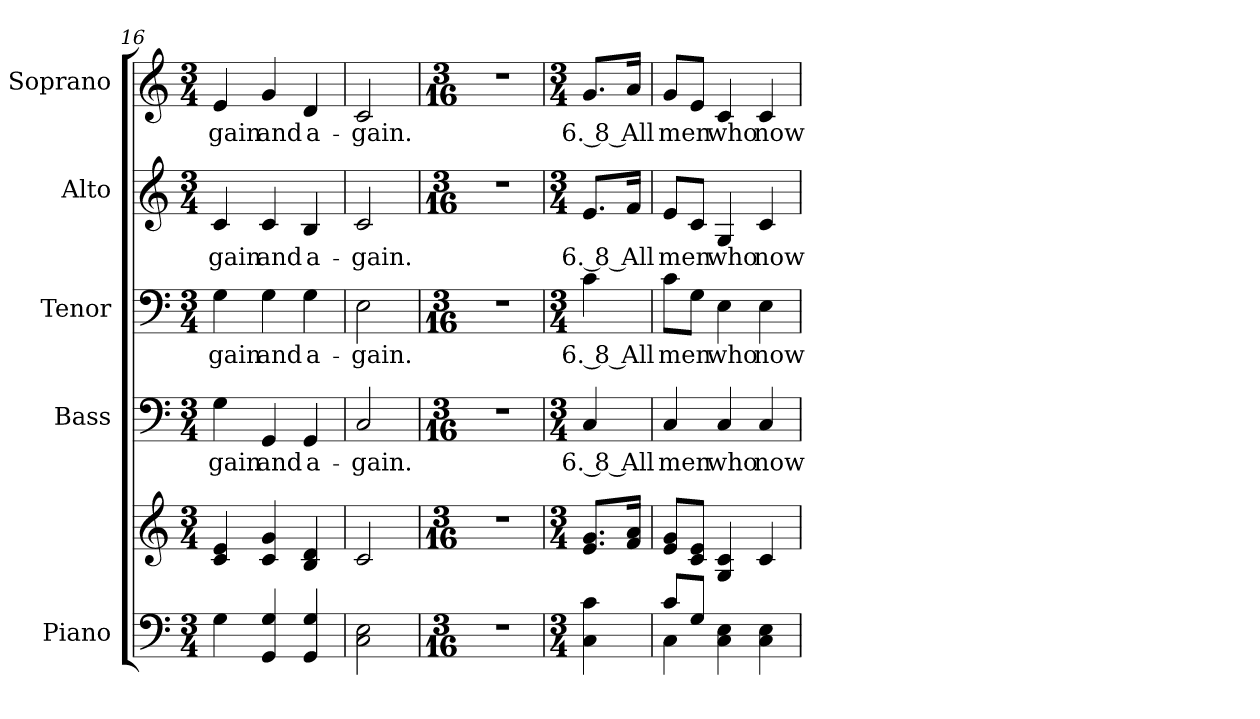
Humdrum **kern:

**kern	**kern	**kern	**text	**kern	**text	**kern	**text	**kern	**text
*part5	*part5	*part4	*part4	*part3	*part3	*part2	*part2	*part1	*part1
*staff6	*staff5	*staff4	*staff4	*staff3	*staff3	*staff2	*staff2	*staff1	*staff1
*I"Piano	*	*I"Bass	*	*I"Tenor	*	*I"Alto	*	*I"Soprano	*
*I'Pno.	*	*I'B.	*	*I'T.	*	*I'A.	*	*I'S.	*
!!LO:PB:g=z
*clefF4	*clefG2	*clefF4	*	*clefF4	*	*clefG2	*	*clefG2	*
*k[]	*k[]	*k[]	*	*k[]	*	*k[]	*	*k[]	*
*C:	*C:	*C:	*	*C:	*	*C:	*	*C:	*
*M3/4	*M3/4	*M3/4	*	*M3/4	*	*M3/4	*	*M3/4	*
=16	=16	=16	=16	=16	=16	=16	=16	=16	=16
!	!	!	!LO:LY:b:color=#000000	!	!	!	!	!	!
!	!	!	!	!	!LO:LY:b:color=#000000	!	!	!	!
!	!	!	!	!	!	!	!LO:LY:b:color=#000000	!	!
!	!	!	!	!	!	!	!	!	!LO:LY:b:color=#000000
4Gi\	4ci/ 4ei	4Gi\	-gain	4Gi\	-gain	4ci/	-gain	4ei/	-gain
!	!	!	!LO:LY:b:color=#000000	!	!	!	!	!	!
!	!	!	!	!	!LO:LY:b:color=#000000	!	!	!	!
!	!	!	!	!	!	!	!LO:LY:b:color=#000000	!	!
!	!	!	!	!	!	!	!	!	!LO:LY:b:color=#000000
4GGi/ 4Gi	4ci/ 4gi	4GGi/	and	4Gi\	and	4ci/	and	4gi/	and
!	!	!	!LO:LY:b:color=#000000	!	!	!	!	!	!
!	!	!	!	!	!LO:LY:b:color=#000000	!	!	!	!
!	!	!	!	!	!	!	!LO:LY:b:color=#000000	!	!
!	!	!	!	!	!	!	!	!	!LO:LY:b:color=#000000
4GGi/ 4Gi	4Bi/ 4di	4GGi/	a-	4Gi\	a-	4Bi/	a-	4di/	a-
=17	=17	=17	=17	=17	=17	=17	=17	=17	=17
!	!	!	!LO:LY:b:color=#000000	!	!	!	!	!	!
!	!	!	!	!	!LO:LY:b:color=#000000	!	!	!	!
!	!	!	!	!	!	!	!LO:LY:b:color=#000000	!	!
!	!	!	!	!	!	!	!	!	!LO:LY:b:color=#000000
2Ci\ 2Ei	2ci/	2Ci/	-gain.	2Ei\	-gain.	2ci/	-gain.	2ci/	-gain.
!!LO:PB:g=z
=18	=18	=18	=18	=18	=18	=18	=18	=18	=18
*M3/16	*M3/16	*M3/16	*	*M3/16	*	*M3/16	*	*M3/16	*
!LO:N:vis=1	!LO:N:vis=1	!LO:N:vis=1	!	!LO:N:vis=1	!	!LO:N:vis=1	!	!LO:N:vis=1	!
8.r	8.r	8.r	.	8.r	.	8.r	.	8.r	.
=19	=19	=19	=19	=19	=19	=19	=19	=19	=19
*M3/4	*M3/4	*M3/4	*	*M3/4	*	*M3/4	*	*M3/4	*
!	!	!	!LO:LY:b:color=#000000	!	!	!	!	!	!
!	!	!	!	!	!LO:LY:b:color=#000000	!	!	!	!
!	!	!	!	!	!	!	!LO:LY:b:color=#000000	!	!
!	!	!	!	!	!	!	!	!	!LO:LY:b:color=#000000
4Ci\ 4ci	8.ei/ 8.giL	4Ci/	6. 8 All	4ci\	6. 8 All	8.ei/L	6. 8 All	8.gi/L	6. 8 All
.	16fi/ 16aiJk	.	.	.	.	16fi/Jk	.	16ai/Jk	.
=20	=20	=20	=20	=20	=20	=20	=20	=20	=20
*^	*	*	*	*	*	*	*	*	*
!	!	!	!	!LO:LY:b:color=#000000	!	!	!	!	!	!
!	!	!	!	!	!	!LO:LY:b:color=#000000	!	!	!	!
!	!	!	!	!	!	!	!	!LO:LY:b:color=#000000	!	!
!	!	!	!	!	!	!	!	!	!	!LO:LY:b:color=#000000
8ci/L	4Ci\	8ei/ 8giL	4Ci/	men	8ci\L	men	8ei/L	men	8gi/L	men
8Gi/J	.	8ci/ 8eiJ	.	.	8Gi\J	.	8ci/J	.	8ei/J	.
!	!	!	!	!LO:LY:b:color=#000000	!	!	!	!	!	!
!	!	!	!	!	!	!LO:LY:b:color=#000000	!	!	!	!
!	!	!	!	!	!	!	!	!LO:LY:b:color=#000000	!	!
!	!	!	!	!	!	!	!	!	!	!LO:LY:b:color=#000000
4Ci\ 4Ei	4ryy	4Gi/ 4ci	4Ci/	who	4Ei\	who	4Gi/	who	4ci/	who
!	!	!	!	!LO:LY:b:color=#000000	!	!	!	!	!	!
!	!	!	!	!	!	!LO:LY:b:color=#000000	!	!	!	!
!	!	!	!	!	!	!	!	!LO:LY:b:color=#000000	!	!
!	!	!	!	!	!	!	!	!	!	!LO:LY:b:color=#000000
4Ci\ 4Ei	4ryy	4ci/	4Ci/	now	4Ei\	now	4ci/	now	4ci/	now
*v	*v	*	*	*	*	*	*	*	*	*
=	=	=	=	=	=	=	=	=	=
*-	*-	*-	*-	*-	*-	*-	*-	*-	*-
